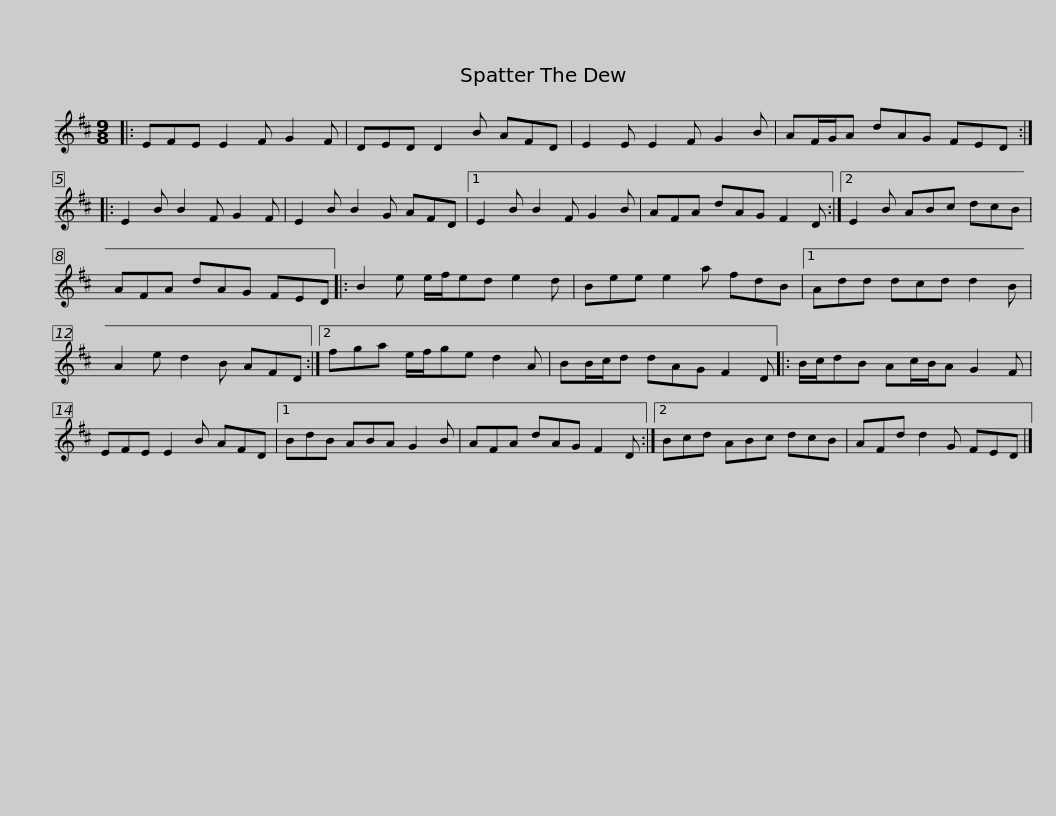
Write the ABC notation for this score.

X:1
L:1/8
M:9/8
I:linebreak $
K:D
V:1 treble
V:1
|: EFE E2 F G2 F | DED D2 B AFD | E2 E E2 F G2 B | AF/G/A dAG FED :: E2 B B2 F G2 F |$ %5
 E2 B B2 G AFD |1 E2 B B2 F G2 B | AFA dAG F2 D :|2 E2 B ABc dcB | AFA dAG FED |:$ %10
 B2 e e/f/ed e2 d | Bee e2 a fdB |1 Add dcd d2 B | A2 e d2 B AFD :|2 fga e/f/ge d2 A |$ %15
 BB/c/d dAG F2 D |: B/c/dB Ac/B/A G2 F | EFE E2 B AFD |1 BdB ABA G2 B | AFA dAG F2 D :|2$ %20
 Bcd ABc dcB | AFd d2 G FED |] %22
